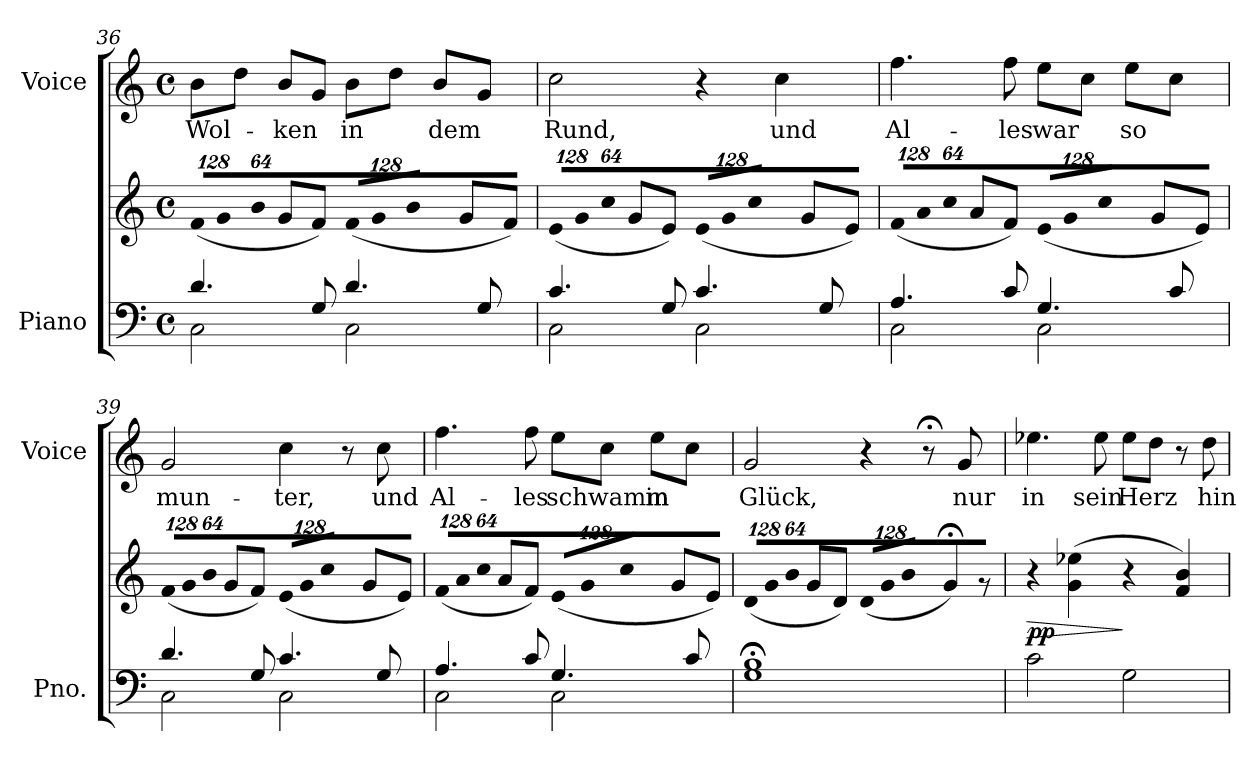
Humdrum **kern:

**kern	**kern	**dynam	**kern	**text
*part2	*part2	*part2	*part1	*part1
*staff3	*staff2	*staff2/3	*staff1	*staff1
*I"Piano	*	*	*I"Voice	*
*I'Pno.	*	*	*I'Voice	*
*clefF4	*clefG2	*	*clefG2	*
*k[]	*k[]	*	*k[]	*
*C:	*C:	*	*C:	*
*M4/4	*M4/4	*	*M4/4	*
*met(c)	*met(c)	*	*met(c)	*
=36	=36	=36	=36	=36
*^	*	*	*	*
*	*	*Xbrackettup	*	*	*
!	!	!LO:N:vis=8	!	!	!
!	!	!	!	!	!LO:LY:b:color=#000000
4.di/	2Ci\	(1024%85fi/L	.	8bi\L	Wol-
!	!	!LO:N:vis=8	!	!	!
.	.	1024%85gi/	.	.	.
.	.	.	.	8ddi\J	.
!	!	!LO:N:vis=8	!	!	!
.	.	512%43bi/J	.	.	.
!	!	!	!	!	!LO:LY:b:color=#000000
.	.	8gi/L	.	8bi/L	-ken
8Gi/	.	8fi/J)	.	8gi/J	.
!	!	!LO:N:vis=8	!	!	!
!	!	!	!	!	!LO:LY:b:color=#000000
4.di/	2Ci\	(1024%85fi/L	.	8bi\L	in
!	!	!LO:N:vis=8	!	!	!
.	.	1024%85gi/	.	.	.
.	.	.	.	8ddi\J	.
!	!	!LO:N:vis=8	!	!	!
.	.	512%43bi/J	.	.	.
!	!	!	!	!	!LO:LY:b:color=#000000
.	.	8gi/L	.	8bi/L	dem
8Gi/	.	8fi/J)	.	8gi/J	.
=37	=37	=37	=37	=37	=37
!	!	!LO:N:vis=8	!	!	!
!	!	!	!	!	!LO:LY:b:color=#000000
4.ci/	2Ci\	(1024%85ei/L	.	2cci\	Rund,
!	!	!LO:N:vis=8	!	!	!
.	.	1024%85gi/	.	.	.
!	!	!LO:N:vis=8	!	!	!
.	.	512%43cci/J	.	.	.
.	.	8gi/L	.	.	.
8Gi/	.	8ei/J)	.	.	.
!	!	!LO:N:vis=8	!	!	!
4.ci/	2Ci\	(1024%85ei/L	.	4r	.
!	!	!LO:N:vis=8	!	!	!
.	.	1024%85gi/	.	.	.
!	!	!LO:N:vis=8	!	!	!
.	.	512%43cci/J	.	.	.
!	!	!	!	!	!LO:LY:b:color=#000000
.	.	8gi/L	.	4cci\	und
8Gi/	.	8ei/J)	.	.	.
!!LO:LB:g=z
=38	=38	=38	=38	=38	=38
!	!	!LO:N:vis=8	!	!	!
!	!	!	!	!	!LO:LY:b:color=#000000
4.Ai/	2Ci\	(1024%85fi/L	.	4.ffi\	Al-
!	!	!LO:N:vis=8	!	!	!
.	.	1024%85ai/	.	.	.
!	!	!LO:N:vis=8	!	!	!
.	.	512%43cci/J	.	.	.
.	.	8ai/L	.	.	.
!	!	!	!	!	!LO:LY:b:color=#000000
8ci/	.	8fi/J)	.	8ffi\	-les
!	!	!LO:N:vis=8	!	!	!
!	!	!	!	!	!LO:LY:b:color=#000000
4.Gi/	2Ci\	(1024%85ei/L	.	8eei\L	war
!	!	!LO:N:vis=8	!	!	!
.	.	1024%85gi/	.	.	.
.	.	.	.	8cci\J	.
!	!	!LO:N:vis=8	!	!	!
.	.	512%43cci/J	.	.	.
!	!	!	!	!	!LO:LY:b:color=#000000
.	.	8gi/L	.	8eei\L	so
8ci/	.	8ei/J)	.	8cci\J	.
=39	=39	=39	=39	=39	=39
!	!	!LO:N:vis=8	!	!	!
!	!	!	!	!	!LO:LY:b:color=#000000
4.di/	2Ci\	(1024%85fi/L	.	2gi/	mun-
!	!	!LO:N:vis=8	!	!	!
.	.	1024%85gi/	.	.	.
!	!	!LO:N:vis=8	!	!	!
.	.	512%43bi/J	.	.	.
.	.	8gi/L	.	.	.
8Gi/	.	8fi/J)	.	.	.
!	!	!LO:N:vis=8	!	!	!
!	!	!	!	!	!LO:LY:b:color=#000000
4.ci/	2Ci\	(1024%85ei/L	.	4cci\	-ter,
!	!	!LO:N:vis=8	!	!	!
.	.	1024%85gi/	.	.	.
!	!	!LO:N:vis=8	!	!	!
.	.	512%43cci/J	.	.	.
.	.	8gi/L	.	8r	.
!	!	!	!	!	!LO:LY:b:color=#000000
8Gi/	.	8ei/J)	.	8cci\	und
=40	=40	=40	=40	=40	=40
!	!	!LO:N:vis=8	!	!	!
!	!	!	!	!	!LO:LY:b:color=#000000
4.Ai/	2Ci\	(1024%85fi/L	.	4.ffi\	Al-
!	!	!LO:N:vis=8	!	!	!
.	.	1024%85ai/	.	.	.
!	!	!LO:N:vis=8	!	!	!
.	.	512%43cci/J	.	.	.
.	.	8ai/L	.	.	.
!	!	!	!	!	!LO:LY:b:color=#000000
8ci/	.	8fi/J)	.	8ffi\	-les
!	!	!LO:N:vis=8	!	!	!
!	!	!	!	!	!LO:LY:b:color=#000000
4.Gi/	2Ci\	(1024%85ei/L	.	8eei\L	schwamm
!	!	!LO:N:vis=8	!	!	!
.	.	1024%85gi/	.	.	.
.	.	.	.	8cci\J	.
!	!	!LO:N:vis=8	!	!	!
.	.	512%43cci/J	.	.	.
!	!	!	!	!	!LO:LY:b:color=#000000
.	.	8gi/L	.	8eei\L	in
8ci/	.	8ei/J)	.	8cci\J	.
*v	*v	*	*	*	*
=41	=41	=41	=41	=41
!	!LO:N:vis=8	!	!	!
!	!	!	!	!LO:LY:b:color=#000000
1Gi; 1Bi;	(1024%85di/L	.	2gi/	Glück,
!	!LO:N:vis=8	!	!	!
.	1024%85gi/	.	.	.
!	!LO:N:vis=8	!	!	!
.	512%43bi/J	.	.	.
.	8gi/L	.	.	.
.	8di/J)	.	.	.
!	!LO:N:vis=8	!	!	!
.	(1024%85di/L	.	4r	.
!	!LO:N:vis=8	!	!	!
.	1024%85gi/	.	.	.
!	!LO:N:vis=8	!	!	!
.	512%43bi/J	.	.	.
.	8g;i/)	.	8r;	.
!	!	!	!	!LO:LY:b:color=#000000
.	8r	.	8gi/	nur
!!LO:PB:g=z
=42	=42	=42	=42	=42
!	!	!LO:HP:b	!	!
!	!	!	!	!LO:LY:b:color=#000000
2ci\	4r	> pp	4.ee-Xi\	in
.	(4gi\ 4ee-Xi	.	.	.
!	!	!	!	!LO:LY:b:color=#000000
.	.	.	8ee-i\	sein
!	!	!	!	!LO:LY:b:color=#000000
2Gi\	4r	]	8ee-i\L	Herz
.	.	.	8ddi\J	.
.	4fi/ 4bi)	.	8r	.
!	!	!	!	!LO:LY:b:color=#000000
.	.	.	8ddi\	hin-
=	=	=	=	=
*-	*-	*-	*-	*-
